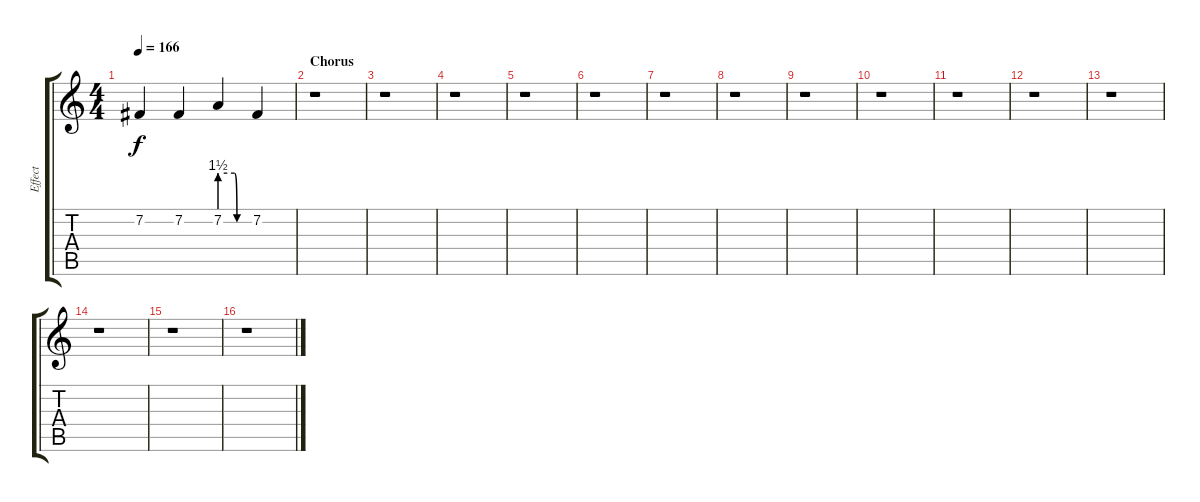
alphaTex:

\track ("Effect" "Effect") {instrument accordion}
\staff {score tabs}
\tuning (E4 B3 G3 D3 A2 E2) {hide}
\ts (4 4)
\tempo 166
\clef g2
\ks c
7.2.4{dy f} 7.2.4 7.2{be (custom 0 6 30 6 35 0 60 0)}.4 7.2.4 |
\section ("" "Chorus")
r.1 |
r.1 |
r.1 |
r.1 |
r.1 |
r.1 |
r.1 |
r.1 |
r.1 |
r.1 |
r.1 |
r.1 |
r.1 |
r.1 |
r.1
